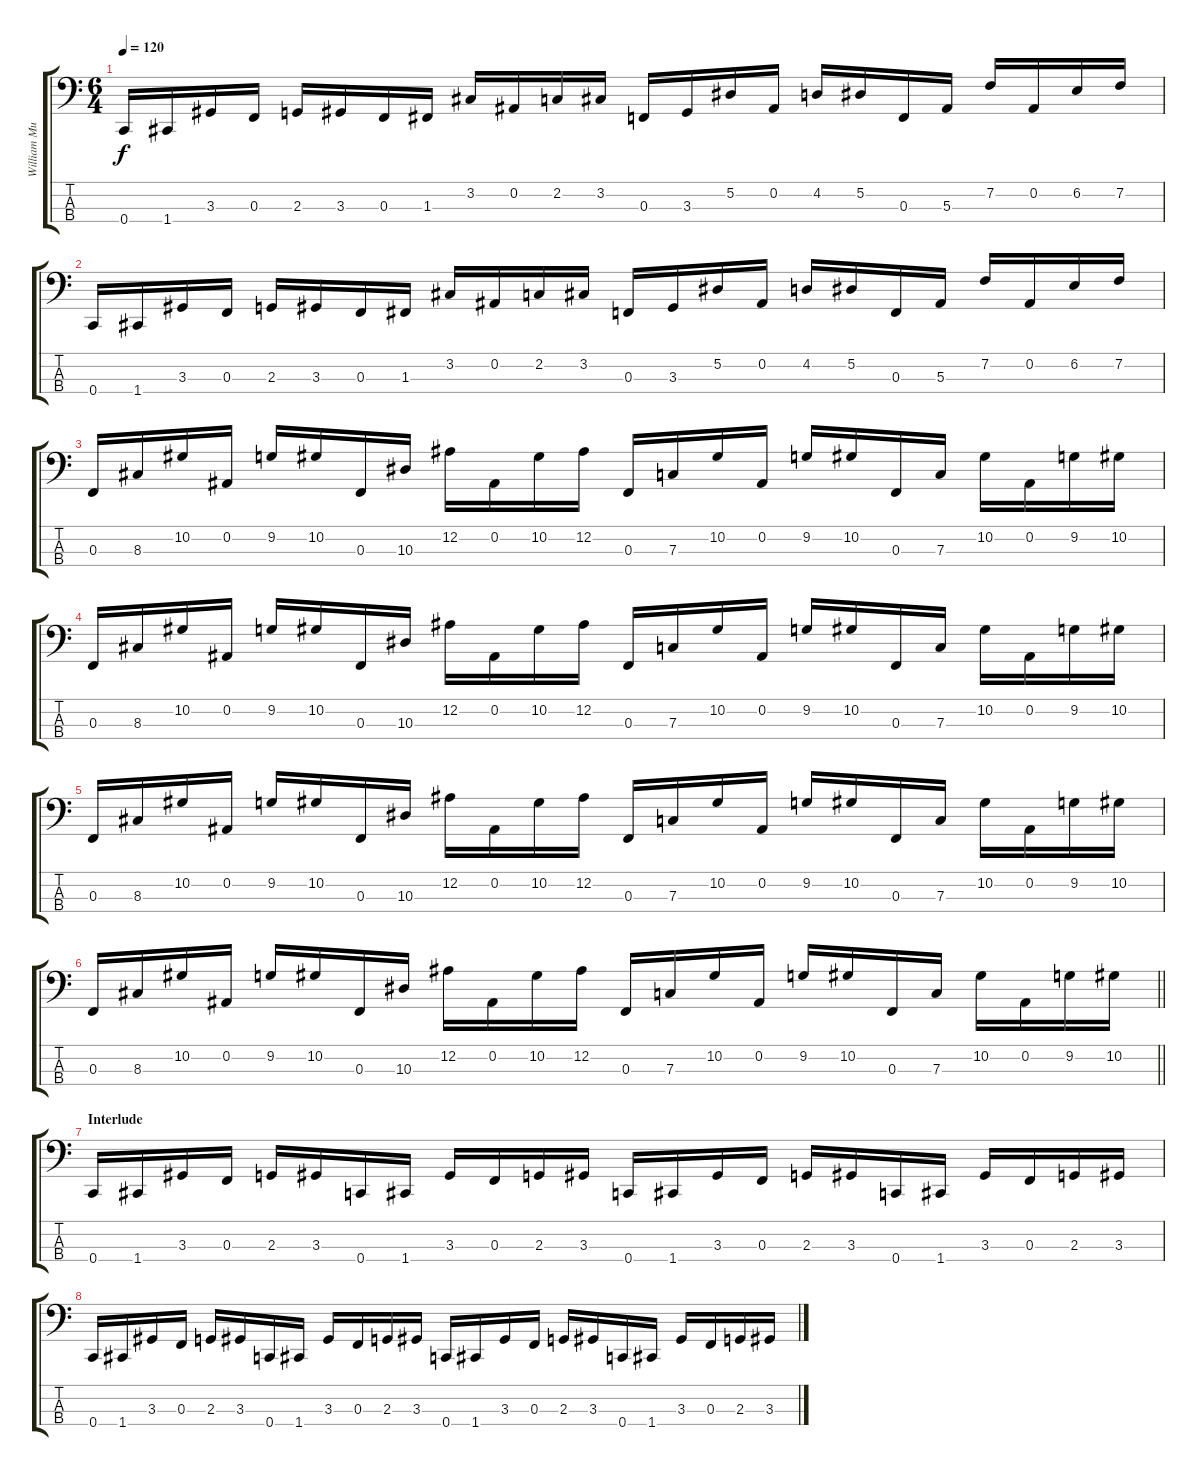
\track ("William Murderface (Bass)" "William Mu") {instrument electricbasspick}
\staff {score tabs}
\tuning (Eb2 Bb1 F1 C1) {hide}
\ts (6 4)
\tempo 120
\clef f4
\ks c
0.4.16{dy f} 1.4.16 3.3.16 0.3.16 2.3.16 3.3.16 0.3.16 1.3.16 3.2.16 0.2.16 2.2.16 3.2.16 0.3.16 3.3.16 5.2.16 0.2.16 4.2.16 5.2.16 0.3.16 5.3.16 7.2.16 0.2.16 6.2.16 7.2.16 |
0.4.16 1.4.16 3.3.16 0.3.16 2.3.16 3.3.16 0.3.16 1.3.16 3.2.16 0.2.16 2.2.16 3.2.16 0.3.16 3.3.16 5.2.16 0.2.16 4.2.16 5.2.16 0.3.16 5.3.16 7.2.16 0.2.16 6.2.16 7.2.16 |
0.3.16 8.3.16 10.2.16 0.2.16 9.2.16 10.2.16 0.3.16 10.3.16 12.2.16 0.2.16 10.2.16 12.2.16 0.3.16 7.3.16 10.2.16 0.2.16 9.2.16 10.2.16 0.3.16 7.3.16 10.2.16 0.2.16 9.2.16 10.2.16 |
0.3.16 8.3.16 10.2.16 0.2.16 9.2.16 10.2.16 0.3.16 10.3.16 12.2.16 0.2.16 10.2.16 12.2.16 0.3.16 7.3.16 10.2.16 0.2.16 9.2.16 10.2.16 0.3.16 7.3.16 10.2.16 0.2.16 9.2.16 10.2.16 |
0.3.16 8.3.16 10.2.16 0.2.16 9.2.16 10.2.16 0.3.16 10.3.16 12.2.16 0.2.16 10.2.16 12.2.16 0.3.16 7.3.16 10.2.16 0.2.16 9.2.16 10.2.16 0.3.16 7.3.16 10.2.16 0.2.16 9.2.16 10.2.16 |
\barLineRight lightlight
0.3.16 8.3.16 10.2.16 0.2.16 9.2.16 10.2.16 0.3.16 10.3.16 12.2.16 0.2.16 10.2.16 12.2.16 0.3.16 7.3.16 10.2.16 0.2.16 9.2.16 10.2.16 0.3.16 7.3.16 10.2.16 0.2.16 9.2.16 10.2.16 |
\section ("" "Interlude")
0.4.16 1.4.16 3.3.16 0.3.16 2.3.16 3.3.16 0.4.16 1.4.16 3.3.16 0.3.16 2.3.16 3.3.16 0.4.16 1.4.16 3.3.16 0.3.16 2.3.16 3.3.16 0.4.16 1.4.16 3.3.16 0.3.16 2.3.16 3.3.16 |
0.4.16 1.4.16 3.3.16 0.3.16 2.3.16 3.3.16 0.4.16 1.4.16 3.3.16 0.3.16 2.3.16 3.3.16 0.4.16 1.4.16 3.3.16 0.3.16 2.3.16 3.3.16 0.4.16 1.4.16 3.3.16 0.3.16 2.3.16 3.3.16
